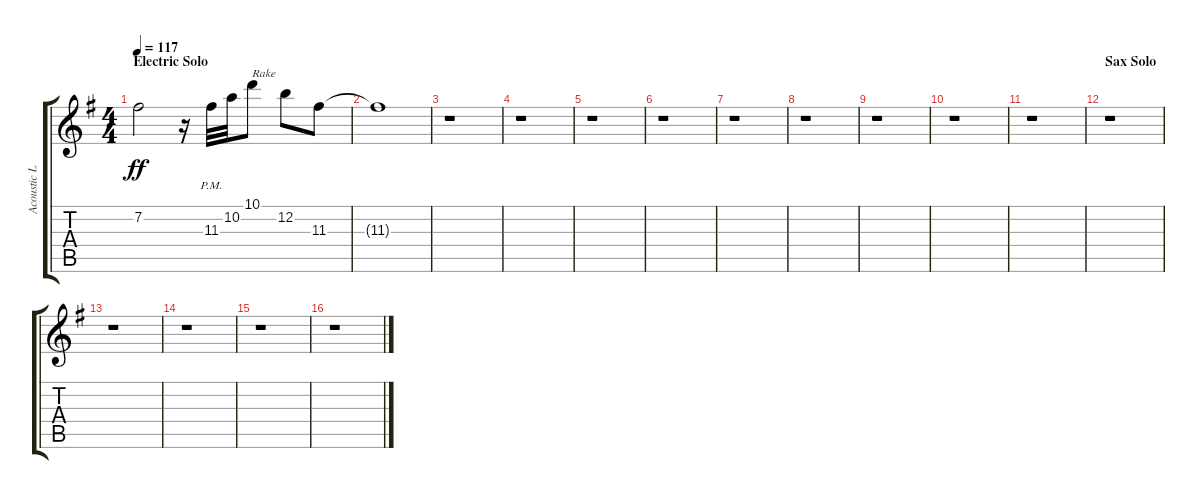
\track ("Acoustic Lead G." "Acoustic L") {instrument acousticguitarsteel}
\staff {score tabs}
\tuning (E4 B3 G3 D3 A2 E2) {hide}
\ts (4 4)
\section ("" "Electric Solo")
\tempo 117
\clef g2
\ks g
7.2.2{dy ff} r.16 11.3{pm}.32 10.2{pm}.32 10.1.8{txt "Rake"} 12.2.8 11.3.8 |
11.3{t}.1 |
r.1 |
r.1 |
r.1 |
r.1 |
r.1 |
r.1 |
r.1 |
r.1 |
r.1 |
\section ("" "Sax Solo")
r.1 |
r.1 |
r.1 |
r.1 |
r.1
